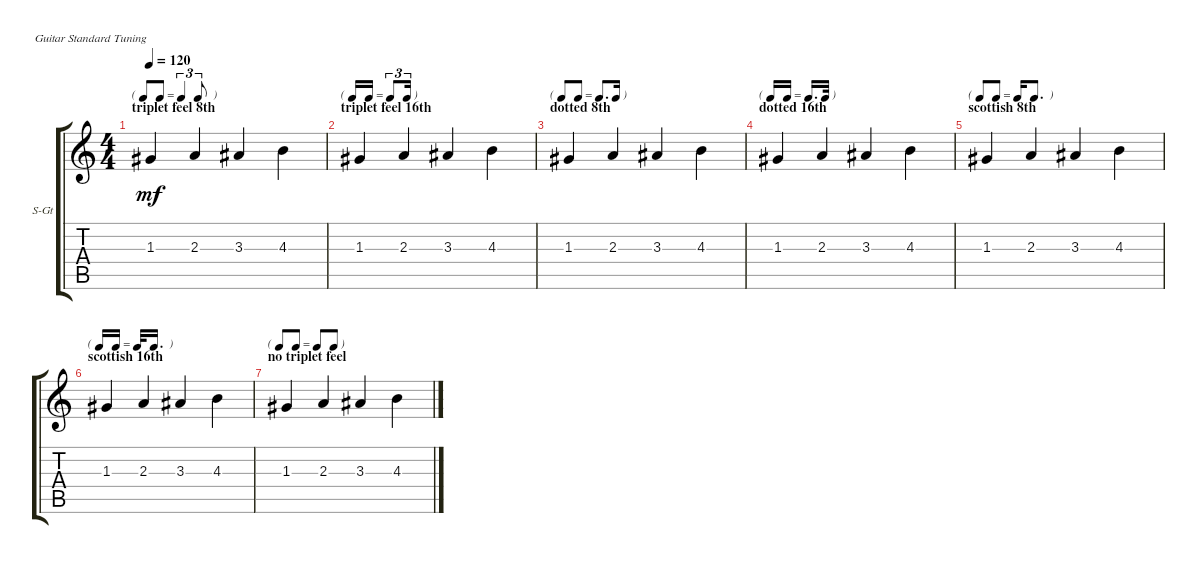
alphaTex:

\defaultSystemsLayout 4
\bracketExtendMode groupsimilarinstruments
\firstSystemTrackNameOrientation horizontal
\otherSystemsTrackNameOrientation horizontal
\track ("Steel Guitar" "S-Gt") {instrument acousticguitarsteel}
\staff {score tabs}
\tuning (E4 B3 G3 D3 A2 E2)
\ts (4 4)
\tf triplet8th
\section ("" "triplet feel 8th")
\tempo 120
\clef g2
\ks c
1.3.4{dy mf instrument acousticguitarsteel} 2.3.4 3.3.4 4.3.4 |
\tf triplet16th
\section ("" "triplet feel 16th")
1.3.4 2.3.4 3.3.4 4.3.4 |
\tf dotted8th
\section ("" "dotted 8th")
1.3.4 2.3.4 3.3.4 4.3.4 |
\tf dotted16th
\section ("" "dotted 16th")
1.3.4 2.3.4 3.3.4 4.3.4 |
\tf scottish8th
\section ("" "scottish 8th")
1.3.4 2.3.4 3.3.4 4.3.4 |
\tf scottish16th
\section ("" "scottish 16th")
1.3.4 2.3.4 3.3.4 4.3.4 |
\tf none
\section ("" "no triplet feel")
1.3.4 2.3.4 3.3.4 4.3.4
